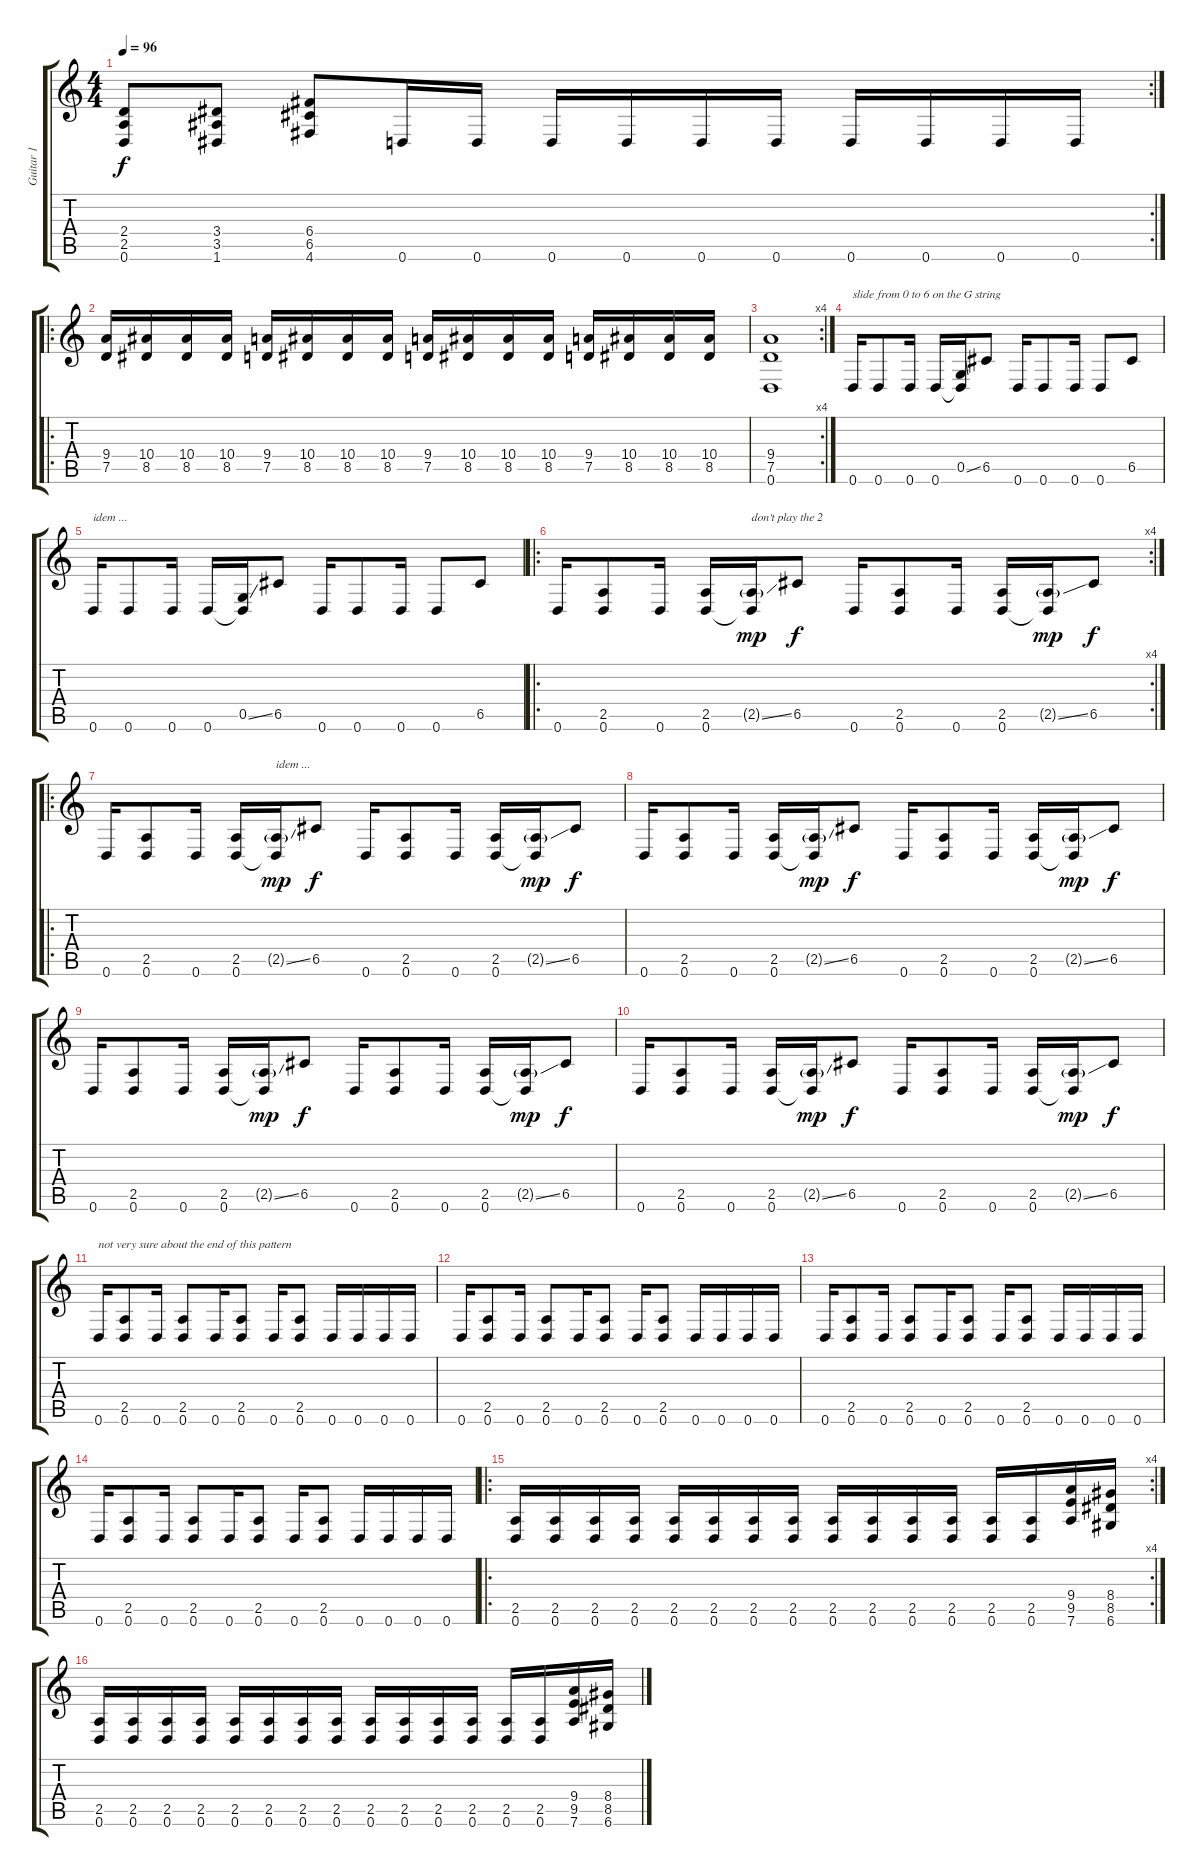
\track ("Guitar 1" "Guitar 1") {instrument distortionguitar}
\staff {score tabs}
\tuning (D4 A3 F3 C3 G2 D2) {hide}
\rc 2
\ts (4 4)
\tempo 96
\clef g2
\ks c
(2.4 2.5 0.6).8{dy f} (3.4 3.5 1.6).8 (6.4 6.5 4.6).8 0.6.16 0.6.16 0.6.16 0.6.16 0.6.16 0.6.16 0.6.16 0.6.16 0.6.16 0.6.16 |
\ro
(9.4 7.5).16 (10.4 8.5).16 (10.4 8.5).16 (10.4 8.5).16 (9.4 7.5).16 (10.4 8.5).16 (10.4 8.5).16 (10.4 8.5).16 (9.4 7.5).16 (10.4 8.5).16 (10.4 8.5).16 (10.4 8.5).16 (9.4 7.5).16 (10.4 8.5).16 (10.4 8.5).16 (10.4 8.5).16 |
\rc 4
(9.4 7.5 0.6).1 |
0.6.16{txt "slide from 0 to 6 on the G string"} 0.6.8 0.6.16 0.6.16 (0.5{ss} 0.6{t}).16 6.5.8 0.6.16 0.6.8 0.6.16 0.6.8 6.5.8 |
0.6.16{txt "idem ..."} 0.6.8 0.6.16 0.6.16 (0.5{ss} 0.6{t}).16 6.5.8 0.6.16 0.6.8 0.6.16 0.6.8 6.5.8 |
\ro
\rc 4
0.6.16 (2.5 0.6).8 0.6.16 (2.5 0.6).16 (2.5{ss g} 0.6{t}).16{txt "don't play the 2" dy mp} 6.5.8{dy f} 0.6.16 (2.5 0.6).8 0.6.16 (2.5 0.6).16 (2.5{ss g} 0.6{t}).16{dy mp} 6.5.8{dy f} |
\ro
0.6.16 (2.5 0.6).8 0.6.16 (2.5 0.6).16 (2.5{ss g} 0.6{t}).16{txt "idem ..." dy mp} 6.5.8{dy f} 0.6.16 (2.5 0.6).8 0.6.16 (2.5 0.6).16 (2.5{ss g} 0.6{t}).16{dy mp} 6.5.8{dy f} |
0.6.16 (2.5 0.6).8 0.6.16 (2.5 0.6).16 (2.5{ss g} 0.6{t}).16{dy mp} 6.5.8{dy f} 0.6.16 (2.5 0.6).8 0.6.16 (2.5 0.6).16 (2.5{ss g} 0.6{t}).16{dy mp} 6.5.8{dy f} |
0.6.16 (2.5 0.6).8 0.6.16 (2.5 0.6).16 (2.5{ss g} 0.6{t}).16{dy mp} 6.5.8{dy f} 0.6.16 (2.5 0.6).8 0.6.16 (2.5 0.6).16 (2.5{ss g} 0.6{t}).16{dy mp} 6.5.8{dy f} |
0.6.16 (2.5 0.6).8 0.6.16 (2.5 0.6).16 (2.5{ss g} 0.6{t}).16{dy mp} 6.5.8{dy f} 0.6.16 (2.5 0.6).8 0.6.16 (2.5 0.6).16 (2.5{ss g} 0.6{t}).16{dy mp} 6.5.8{dy f} |
0.6.16{txt "not very sure about the end of this pattern"} (2.5 0.6).8 0.6.16 (2.5 0.6).8 0.6.16 (2.5 0.6).8 0.6.16 (2.5 0.6).8 0.6.16 0.6.16 0.6.16 0.6.16 |
0.6.16 (2.5 0.6).8 0.6.16 (2.5 0.6).8 0.6.16 (2.5 0.6).8 0.6.16 (2.5 0.6).8 0.6.16 0.6.16 0.6.16 0.6.16 |
0.6.16 (2.5 0.6).8 0.6.16 (2.5 0.6).8 0.6.16 (2.5 0.6).8 0.6.16 (2.5 0.6).8 0.6.16 0.6.16 0.6.16 0.6.16 |
0.6.16 (2.5 0.6).8 0.6.16 (2.5 0.6).8 0.6.16 (2.5 0.6).8 0.6.16 (2.5 0.6).8 0.6.16 0.6.16 0.6.16 0.6.16 |
\ro
\rc 4
(2.5 0.6).16 (2.5 0.6).16 (2.5 0.6).16 (2.5 0.6).16 (2.5 0.6).16 (2.5 0.6).16 (2.5 0.6).16 (2.5 0.6).16 (2.5 0.6).16 (2.5 0.6).16 (2.5 0.6).16 (2.5 0.6).16 (2.5 0.6).16 (2.5 0.6).16 (9.4 9.5 7.6).16 (8.4 8.5 6.6).16 |
(2.5 0.6).16 (2.5 0.6).16 (2.5 0.6).16 (2.5 0.6).16 (2.5 0.6).16 (2.5 0.6).16 (2.5 0.6).16 (2.5 0.6).16 (2.5 0.6).16 (2.5 0.6).16 (2.5 0.6).16 (2.5 0.6).16 (2.5 0.6).16 (2.5 0.6).16 (9.4 9.5 7.6).16 (8.4 8.5 6.6).16
